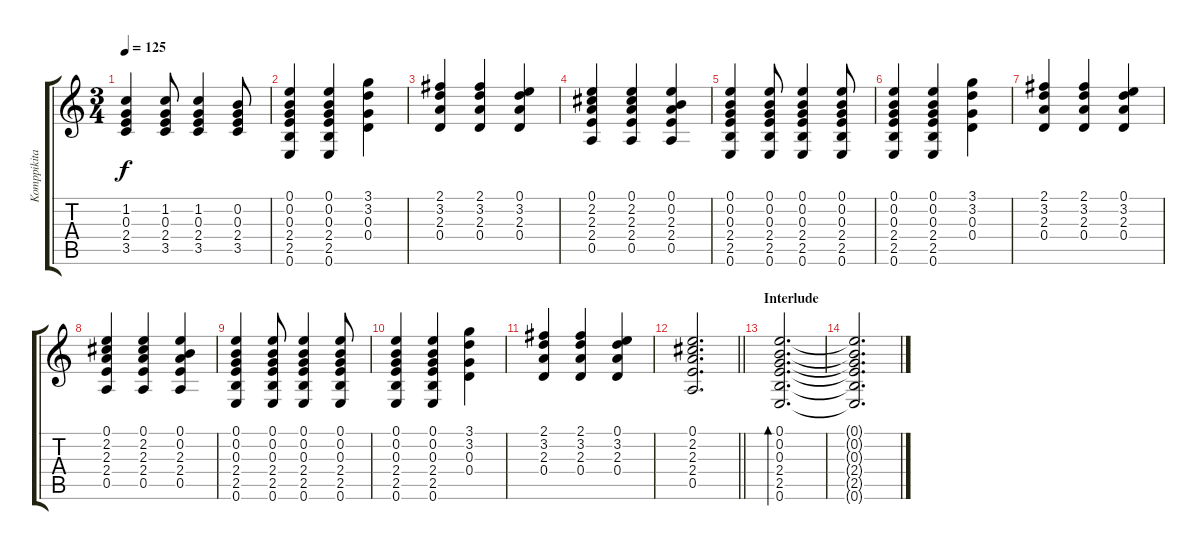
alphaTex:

\track ("Komppikitara" "Komppikita") {instrument electricguitarclean}
\staff {score tabs}
\tuning (E4 B3 G3 D3 A2 E2) {hide}
\ts (3 4)
\tempo 125
\clef g2
\ks c
(1.2 0.3 2.4 3.5).4{dy f} (1.2 0.3 2.4 3.5).8 (1.2 0.3 2.4 3.5).4 (0.2 0.3 2.4 3.5).8 |
(0.1 0.2 0.3 2.4 2.5 0.6).4 (0.1 0.2 0.3 2.4 2.5 0.6).4 (3.1 3.2 0.3 0.4).4 |
(2.1 3.2 2.3 0.4).4 (2.1 3.2 2.3 0.4).4 (0.1 3.2 2.3 0.4).4 |
(0.1 2.2 2.3 2.4 0.5).4 (0.1 2.2 2.3 2.4 0.5).4 (0.1 0.2 2.3 2.4 0.5).4 |
(0.1 0.2 0.3 2.4 2.5 0.6).4 (0.1 0.2 0.3 2.4 2.5 0.6).8 (0.1 0.2 0.3 2.4 2.5 0.6).4 (0.1 0.2 0.3 2.4 2.5 0.6).8 |
(0.1 0.2 0.3 2.4 2.5 0.6).4 (0.1 0.2 0.3 2.4 2.5 0.6).4 (3.1 3.2 0.3 0.4).4 |
(2.1 3.2 2.3 0.4).4 (2.1 3.2 2.3 0.4).4 (0.1 3.2 2.3 0.4).4 |
(0.1 2.2 2.3 2.4 0.5).4 (0.1 2.2 2.3 2.4 0.5).4 (0.1 0.2 2.3 2.4 0.5).4 |
(0.1 0.2 0.3 2.4 2.5 0.6).4 (0.1 0.2 0.3 2.4 2.5 0.6).8 (0.1 0.2 0.3 2.4 2.5 0.6).4 (0.1 0.2 0.3 2.4 2.5 0.6).8 |
(0.1 0.2 0.3 2.4 2.5 0.6).4 (0.1 0.2 0.3 2.4 2.5 0.6).4 (3.1 3.2 0.3 0.4).4 |
(2.1 3.2 2.3 0.4).4 (2.1 3.2 2.3 0.4).4 (0.1 3.2 2.3 0.4).4 |
\barLineRight lightlight
(0.1 2.2 2.3 2.4 0.5).2{d} |
\section ("" "Interlude")
(0.1 0.2 0.3 2.4 2.5 0.6).2{d bd 480} |
(0.1{t} 0.2{t} 0.3{t} 2.4{t} 2.5{t} 0.6{t}).2{d}
